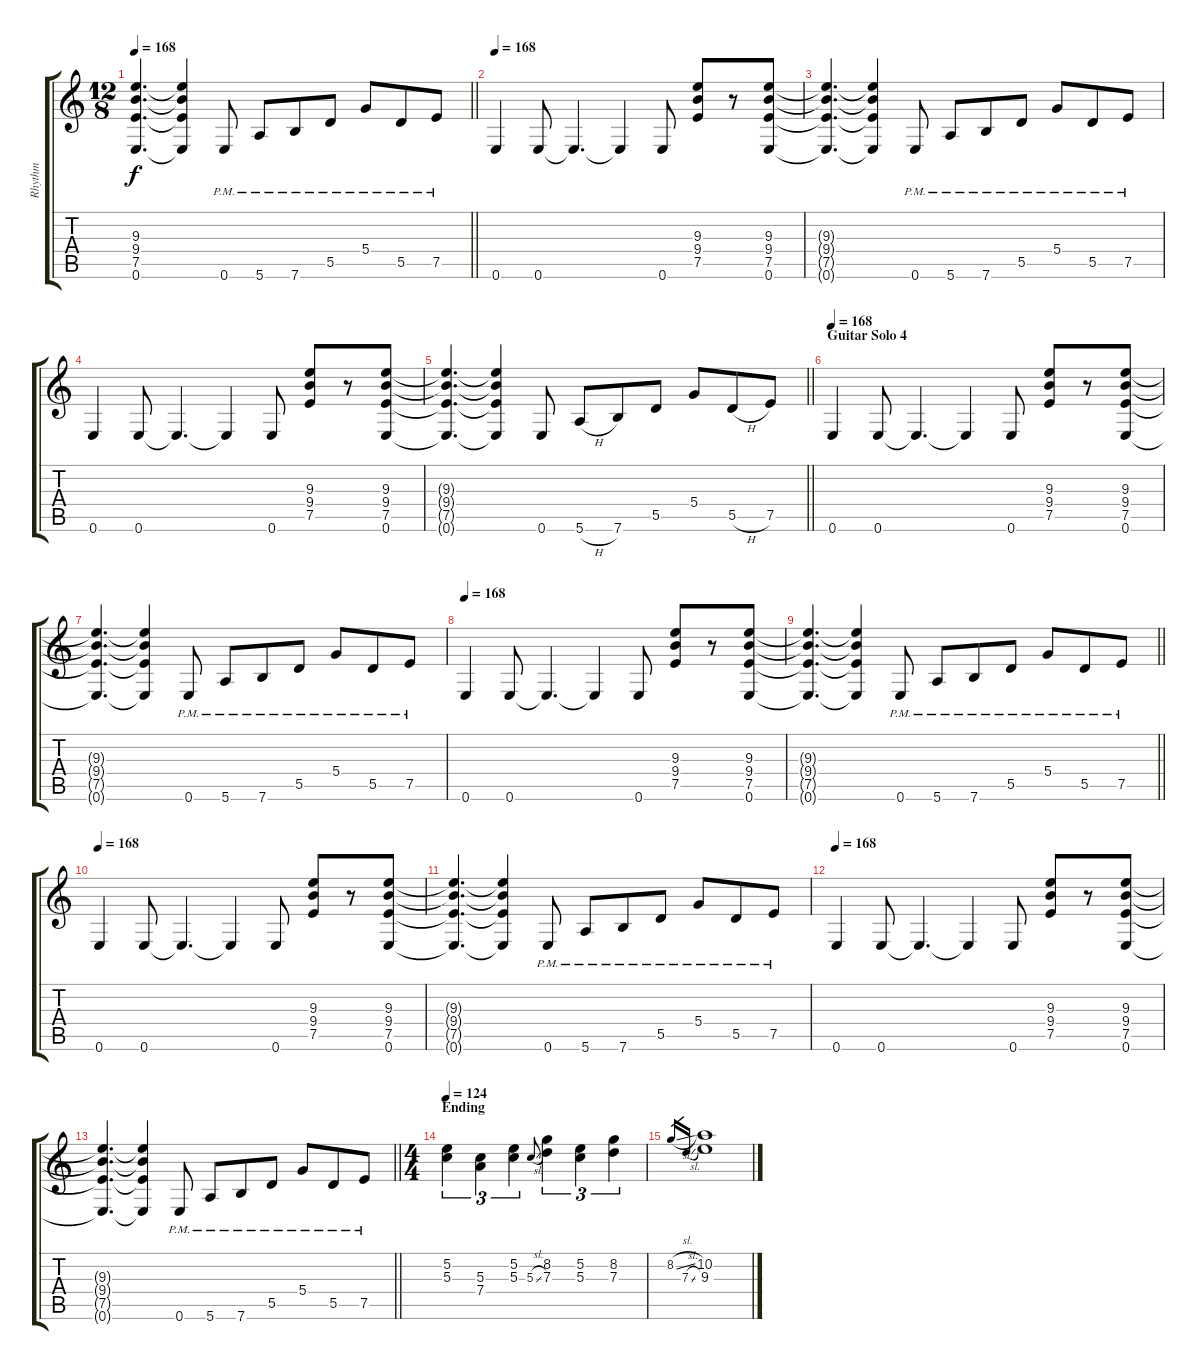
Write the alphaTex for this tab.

\track ("Rhythm" "Rhythm") {instrument overdrivenguitar}
\staff {score tabs}
\tuning (E4 B3 G3 D3 A2 E2) {hide}
\ts (12 8)
\tempo 168
\clef g2
\barLineRight lightlight
\ks c
(9.3{t} 9.4{t} 7.5{t} 0.6{t}).4{d dy f} (9.3{t} 9.4{t} 7.5{t} 0.6{t}).4 0.6{pm}.8 5.6{pm}.8 7.6{pm}.8 5.5{pm}.8 5.4{pm}.8 5.5{pm}.8 7.5{pm}.8 |
\tempo 168
0.6.4 0.6.8 0.6{t}.4{d} 0.6{t}.4 0.6.8 (9.3 9.4 7.5).8 r.8 (9.3 9.4 7.5 0.6).8 |
(9.3{t} 9.4{t} 7.5{t} 0.6{t}).4{d} (9.3{t} 9.4{t} 7.5{t} 0.6{t}).4 0.6{pm}.8 5.6{pm}.8 7.6{pm}.8 5.5{pm}.8 5.4{pm}.8 5.5{pm}.8 7.5{pm}.8 |
0.6.4 0.6.8 0.6{t}.4{d} 0.6{t}.4 0.6.8 (9.3 9.4 7.5).8 r.8 (9.3 9.4 7.5 0.6).8 |
\barLineRight lightlight
(9.3{t} 9.4{t} 7.5{t} 0.6{t}).4{d} (9.3{t} 9.4{t} 7.5{t} 0.6{t}).4 0.6.8 5.6{h}.8 7.6.8 5.5.8 5.4.8 5.5{h}.8 7.5.8 |
\section ("" "Guitar Solo 4")
\tempo 168
0.6.4 0.6.8 0.6{t}.4{d} 0.6{t}.4 0.6.8 (9.3 9.4 7.5).8 r.8 (9.3 9.4 7.5 0.6).8 |
(9.3{t} 9.4{t} 7.5{t} 0.6{t}).4{d} (9.3{t} 9.4{t} 7.5{t} 0.6{t}).4 0.6{pm}.8 5.6{pm}.8 7.6{pm}.8 5.5{pm}.8 5.4{pm}.8 5.5{pm}.8 7.5{pm}.8 |
\tempo 168
0.6.4 0.6.8 0.6{t}.4{d} 0.6{t}.4 0.6.8 (9.3 9.4 7.5).8 r.8 (9.3 9.4 7.5 0.6).8 |
\barLineRight lightlight
(9.3{t} 9.4{t} 7.5{t} 0.6{t}).4{d} (9.3{t} 9.4{t} 7.5{t} 0.6{t}).4 0.6{pm}.8 5.6{pm}.8 7.6{pm}.8 5.5{pm}.8 5.4{pm}.8 5.5{pm}.8 7.5{pm}.8 |
\tempo 168
0.6.4 0.6.8 0.6{t}.4{d} 0.6{t}.4 0.6.8 (9.3 9.4 7.5).8 r.8 (9.3 9.4 7.5 0.6).8 |
(9.3{t} 9.4{t} 7.5{t} 0.6{t}).4{d} (9.3{t} 9.4{t} 7.5{t} 0.6{t}).4 0.6{pm}.8 5.6{pm}.8 7.6{pm}.8 5.5{pm}.8 5.4{pm}.8 5.5{pm}.8 7.5{pm}.8 |
\tempo 168
0.6.4 0.6.8 0.6{t}.4{d} 0.6{t}.4 0.6.8 (9.3 9.4 7.5).8 r.8 (9.3 9.4 7.5 0.6).8 |
\barLineRight lightlight
(9.3{t} 9.4{t} 7.5{t} 0.6{t}).4{d} (9.3{t} 9.4{t} 7.5{t} 0.6{t}).4 0.6{pm}.8 5.6{pm}.8 7.6{pm}.8 5.5{pm}.8 5.4{pm}.8 5.5{pm}.8 7.5{pm}.8 |
\ts (4 4)
\section ("" "Ending")
\tempo 124
(5.2 5.3).4{tu (3 2)} (5.3 7.4).4{tu (3 2)} (5.2 5.3).4{tu (3 2)} 5.3{sl}.8{gr onbeat} (8.2 7.3).4{tu (3 2)} (5.2 5.3).4{tu (3 2)} (8.2 7.3).4{tu (3 2)} |
8.2{sl}.16{gr} 7.3{sl}.16{gr} (10.2 9.3).1
